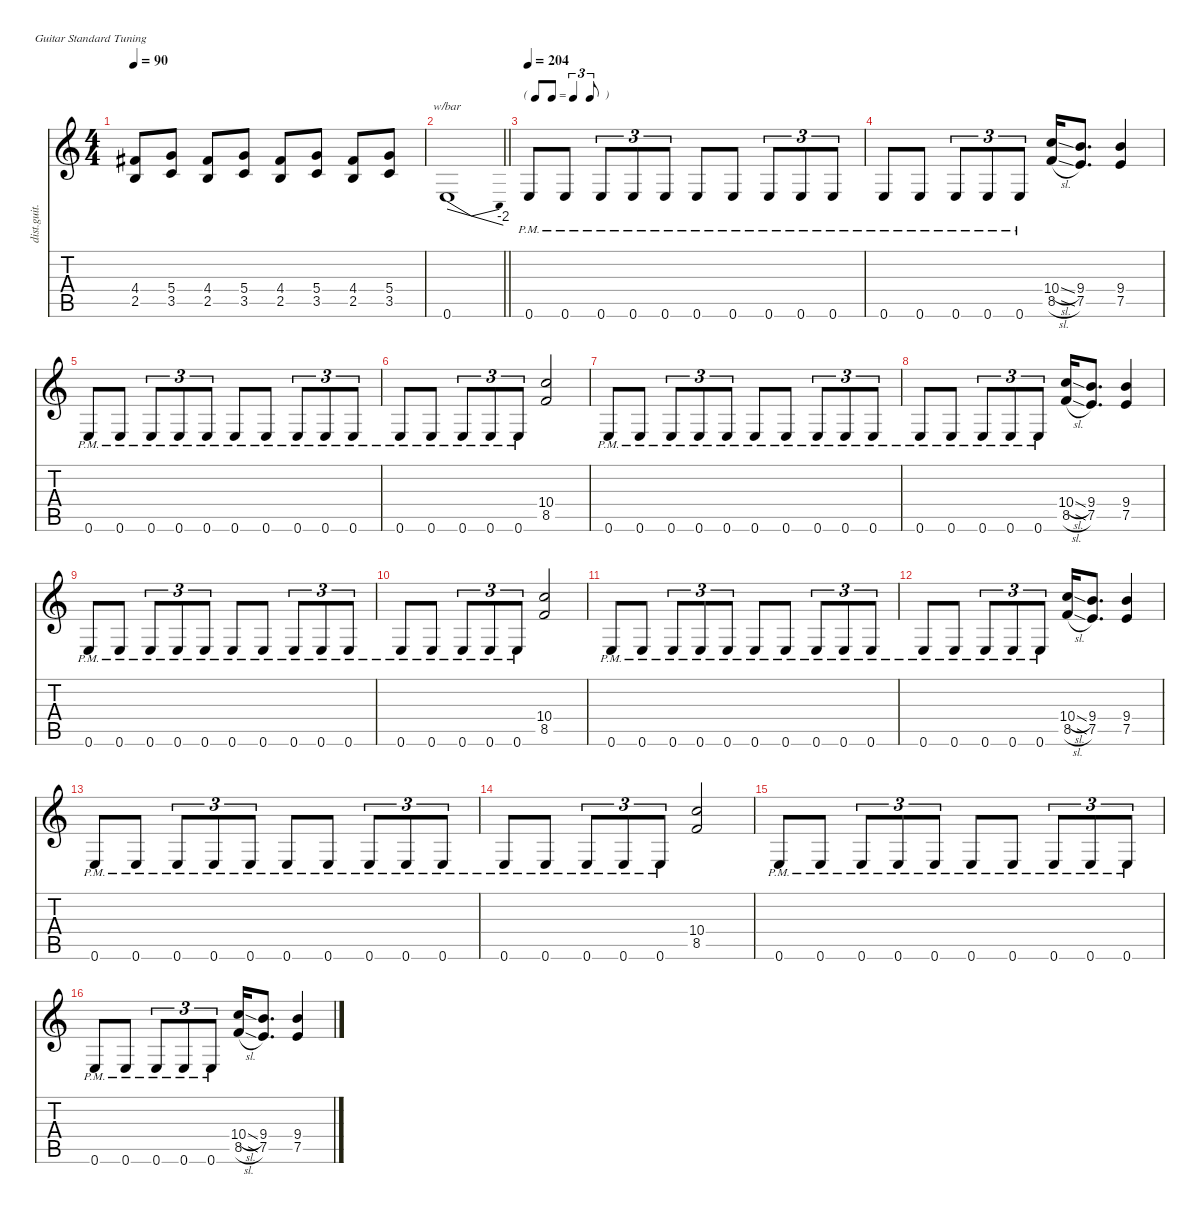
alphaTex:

\defaultSystemsLayout 4
\hideDynamics
\bracketExtendMode nobrackets
\otherSystemsTrackNameOrientation horizontal
\track ("Guitar 2" "dist.guit.") {defaultSystemsLayout 8 instrument distortionguitar}
\staff {score tabs}
\tuning (E4 B3 G3 D3 A2 E2)
\ts (4 4)
\beaming (8 2 2 2 2)
\tempo 90
\clef g2
\ks aminor
(4.4{acc #} 2.5).8{dy f beam Up} (5.4 3.5).8{beam Up} (4.4{acc #} 2.5).8{beam Up} (5.4 3.5).8{beam Up} (4.4{acc #} 2.5).8{beam Up} (5.4 3.5).8{beam Up} (4.4{acc #} 2.5).8{beam Up} (5.4 3.5).8{beam Up} |
\barLineRight lightlight
0.6.1{tbe (dive default 0 0 60 -8) beam Up} |
\tf triplet8th
\tempo 204
0.6{pm}.8{beam Up} 0.6{pm}.8{beam Up} 0.6{pm}.8{tu (3 2) beam Up} 0.6{pm}.8{tu (3 2) beam Up} 0.6{pm}.8{tu (3 2) beam Up} 0.6{pm}.8{beam Up} 0.6{pm}.8{beam Up} 0.6{pm}.8{tu (3 2) beam Up} 0.6{pm}.8{tu (3 2) beam Up} 0.6{pm}.8{tu (3 2) beam Up} |
0.6{pm}.8{beam Up} 0.6{pm}.8{beam Up} 0.6{pm}.8{tu (3 2) beam Up} 0.6{pm}.8{tu (3 2) beam Up} 0.6{pm}.8{tu (3 2) beam Up} (10.4{sl} 8.5{sl}).16{beam Up} (9.4 7.5).8{d beam Up} (9.4 7.5).4{beam Up} |
0.6{pm}.8{beam Up} 0.6{pm}.8{beam Up} 0.6{pm}.8{tu (3 2) beam Up} 0.6{pm}.8{tu (3 2) beam Up} 0.6{pm}.8{tu (3 2) beam Up} 0.6{pm}.8{beam Up} 0.6{pm}.8{beam Up} 0.6{pm}.8{tu (3 2) beam Up} 0.6{pm}.8{tu (3 2) beam Up} 0.6{pm}.8{tu (3 2) beam Up} |
0.6{pm}.8{beam Up} 0.6{pm}.8{beam Up} 0.6{pm}.8{tu (3 2) beam Up} 0.6{pm}.8{tu (3 2) beam Up} 0.6{pm}.8{tu (3 2) beam Up} (10.4 8.5).2{beam Up} |
0.6{pm}.8{beam Up} 0.6{pm}.8{beam Up} 0.6{pm}.8{tu (3 2) beam Up} 0.6{pm}.8{tu (3 2) beam Up} 0.6{pm}.8{tu (3 2) beam Up} 0.6{pm}.8{beam Up} 0.6{pm}.8{beam Up} 0.6{pm}.8{tu (3 2) beam Up} 0.6{pm}.8{tu (3 2) beam Up} 0.6{pm}.8{tu (3 2) beam Up} |
0.6{pm}.8{beam Up} 0.6{pm}.8{beam Up} 0.6{pm}.8{tu (3 2) beam Up} 0.6{pm}.8{tu (3 2) beam Up} 0.6{pm}.8{tu (3 2) beam Up} (10.4{sl} 8.5{sl}).16{beam Up} (9.4 7.5).8{d beam Up} (9.4 7.5).4{beam Up} |
0.6{pm}.8{beam Up} 0.6{pm}.8{beam Up} 0.6{pm}.8{tu (3 2) beam Up} 0.6{pm}.8{tu (3 2) beam Up} 0.6{pm}.8{tu (3 2) beam Up} 0.6{pm}.8{beam Up} 0.6{pm}.8{beam Up} 0.6{pm}.8{tu (3 2) beam Up} 0.6{pm}.8{tu (3 2) beam Up} 0.6{pm}.8{tu (3 2) beam Up} |
0.6{pm}.8{beam Up} 0.6{pm}.8{beam Up} 0.6{pm}.8{tu (3 2) beam Up} 0.6{pm}.8{tu (3 2) beam Up} 0.6{pm}.8{tu (3 2) beam Up} (10.4 8.5).2{beam Up} |
0.6{pm}.8{beam Up} 0.6{pm}.8{beam Up} 0.6{pm}.8{tu (3 2) beam Up} 0.6{pm}.8{tu (3 2) beam Up} 0.6{pm}.8{tu (3 2) beam Up} 0.6{pm}.8{beam Up} 0.6{pm}.8{beam Up} 0.6{pm}.8{tu (3 2) beam Up} 0.6{pm}.8{tu (3 2) beam Up} 0.6{pm}.8{tu (3 2) beam Up} |
0.6{pm}.8{beam Up} 0.6{pm}.8{beam Up} 0.6{pm}.8{tu (3 2) beam Up} 0.6{pm}.8{tu (3 2) beam Up} 0.6{pm}.8{tu (3 2) beam Up} (10.4{sl} 8.5{sl}).16{beam Up} (9.4 7.5).8{d beam Up} (9.4 7.5).4{beam Up} |
0.6{pm}.8{beam Up} 0.6{pm}.8{beam Up} 0.6{pm}.8{tu (3 2) beam Up} 0.6{pm}.8{tu (3 2) beam Up} 0.6{pm}.8{tu (3 2) beam Up} 0.6{pm}.8{beam Up} 0.6{pm}.8{beam Up} 0.6{pm}.8{tu (3 2) beam Up} 0.6{pm}.8{tu (3 2) beam Up} 0.6{pm}.8{tu (3 2) beam Up} |
0.6{pm}.8{beam Up} 0.6{pm}.8{beam Up} 0.6{pm}.8{tu (3 2) beam Up} 0.6{pm}.8{tu (3 2) beam Up} 0.6{pm}.8{tu (3 2) beam Up} (10.4 8.5).2{beam Up} |
0.6{pm}.8{beam Up} 0.6{pm}.8{beam Up} 0.6{pm}.8{tu (3 2) beam Up} 0.6{pm}.8{tu (3 2) beam Up} 0.6{pm}.8{tu (3 2) beam Up} 0.6{pm}.8{beam Up} 0.6{pm}.8{beam Up} 0.6{pm}.8{tu (3 2) beam Up} 0.6{pm}.8{tu (3 2) beam Up} 0.6{pm}.8{tu (3 2) beam Up} |
0.6{pm}.8{beam Up} 0.6{pm}.8{beam Up} 0.6{pm}.8{tu (3 2) beam Up} 0.6{pm}.8{tu (3 2) beam Up} 0.6{pm}.8{tu (3 2) beam Up} (10.4{sl} 8.5{sl}).16{beam Up} (9.4 7.5).8{d beam Up} (9.4 7.5).4{beam Up}
